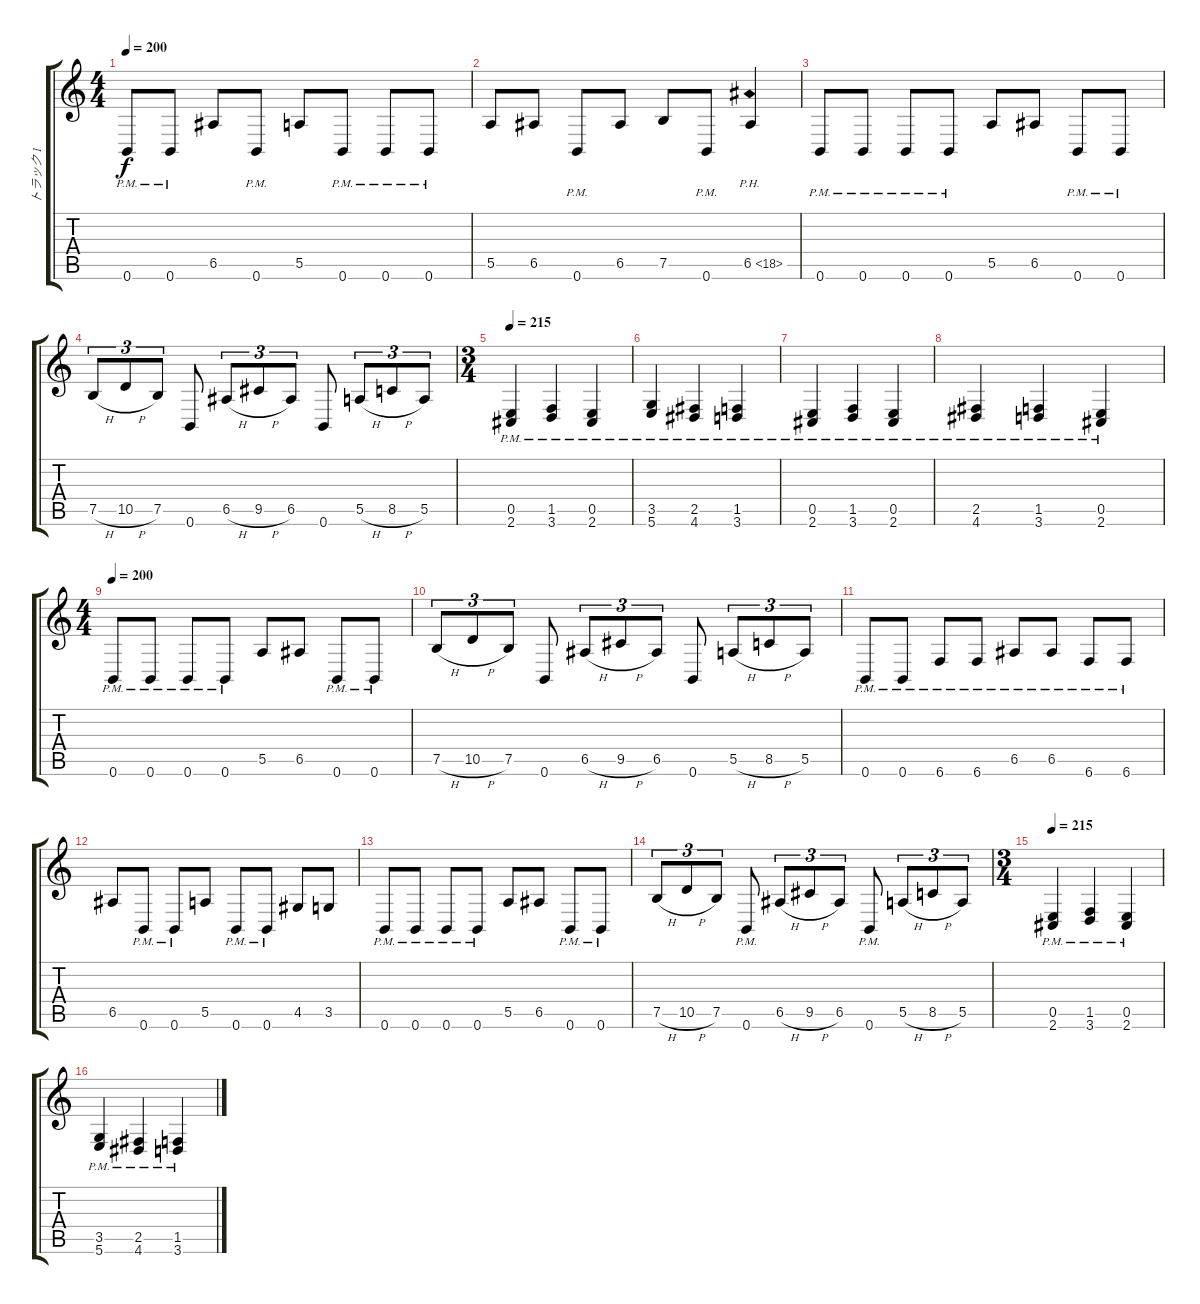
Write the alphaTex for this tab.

\track ("トラック 1" "トラック 1") {instrument distortionguitar}
\staff {score tabs}
\tuning (B3 Gb3 D3 A2 E2 B1) {hide}
\ts (4 4)
\tempo 200
\clef g2
\ks c
0.6{pm}.8{dy f} 0.6{pm}.8 6.5.8 0.6{pm}.8 5.5.8 0.6{pm}.8 0.6{pm}.8 0.6{pm}.8 |
5.5.8 6.5.8 0.6{pm}.8 6.5.8 7.5.8 0.6{pm}.8 6.5{ph 12}.4 |
0.6{pm}.8 0.6{pm}.8 0.6{pm}.8 0.6{pm}.8 5.5.8 6.5.8 0.6{pm}.8 0.6{pm}.8 |
7.5{h}.8{tu (3 2)} 10.5{h}.8{tu (3 2)} 7.5.8{tu (3 2)} 0.6.8 6.5{h}.8{tu (3 2)} 9.5{h}.8{tu (3 2)} 6.5.8{tu (3 2)} 0.6.8 5.5{h}.8{tu (3 2)} 8.5{h}.8{tu (3 2)} 5.5.8{tu (3 2)} |
\ts (3 4)
\tempo 215
(0.5{pm} 2.6{pm}).4 (1.5{pm} 3.6{pm}).4 (0.5{pm} 2.6{pm}).4 |
(3.5{pm} 5.6{pm}).4 (2.5{pm} 4.6{pm}).4 (1.5{pm} 3.6{pm}).4 |
(0.5{pm} 2.6{pm}).4 (1.5{pm} 3.6{pm}).4 (0.5{pm} 2.6{pm}).4 |
(2.5{pm} 4.6{pm}).4 (1.5{pm} 3.6{pm}).4 (0.5{pm} 2.6{pm}).4 |
\ts (4 4)
\tempo 200
0.6{pm}.8 0.6{pm}.8 0.6{pm}.8 0.6{pm}.8 5.5.8 6.5.8 0.6{pm}.8 0.6{pm}.8 |
7.5{h}.8{tu (3 2)} 10.5{h}.8{tu (3 2)} 7.5.8{tu (3 2)} 0.6.8 6.5{h}.8{tu (3 2)} 9.5{h}.8{tu (3 2)} 6.5.8{tu (3 2)} 0.6.8 5.5{h}.8{tu (3 2)} 8.5{h}.8{tu (3 2)} 5.5.8{tu (3 2)} |
0.6{pm}.8 0.6{pm}.8 6.6{pm}.8 6.6{pm}.8 6.5{pm}.8 6.5{pm}.8 6.6{pm}.8 6.6{pm}.8 |
6.5.8 0.6{pm}.8 0.6{pm}.8 5.5.8 0.6{pm}.8 0.6{pm}.8 4.5.8 3.5.8 |
0.6{pm}.8 0.6{pm}.8 0.6{pm}.8 0.6{pm}.8 5.5.8 6.5.8 0.6{pm}.8 0.6{pm}.8 |
7.5{h}.8{tu (3 2)} 10.5{h}.8{tu (3 2)} 7.5.8{tu (3 2)} 0.6{pm}.8 6.5{h}.8{tu (3 2)} 9.5{h}.8{tu (3 2)} 6.5.8{tu (3 2)} 0.6{pm}.8 5.5{h}.8{tu (3 2)} 8.5{h}.8{tu (3 2)} 5.5.8{tu (3 2)} |
\ts (3 4)
\tempo 215
(0.5{pm} 2.6{pm}).4 (1.5{pm} 3.6{pm}).4 (0.5{pm} 2.6{pm}).4 |
(3.5{pm} 5.6{pm}).4 (2.5{pm} 4.6{pm}).4 (1.5{pm} 3.6{pm}).4
